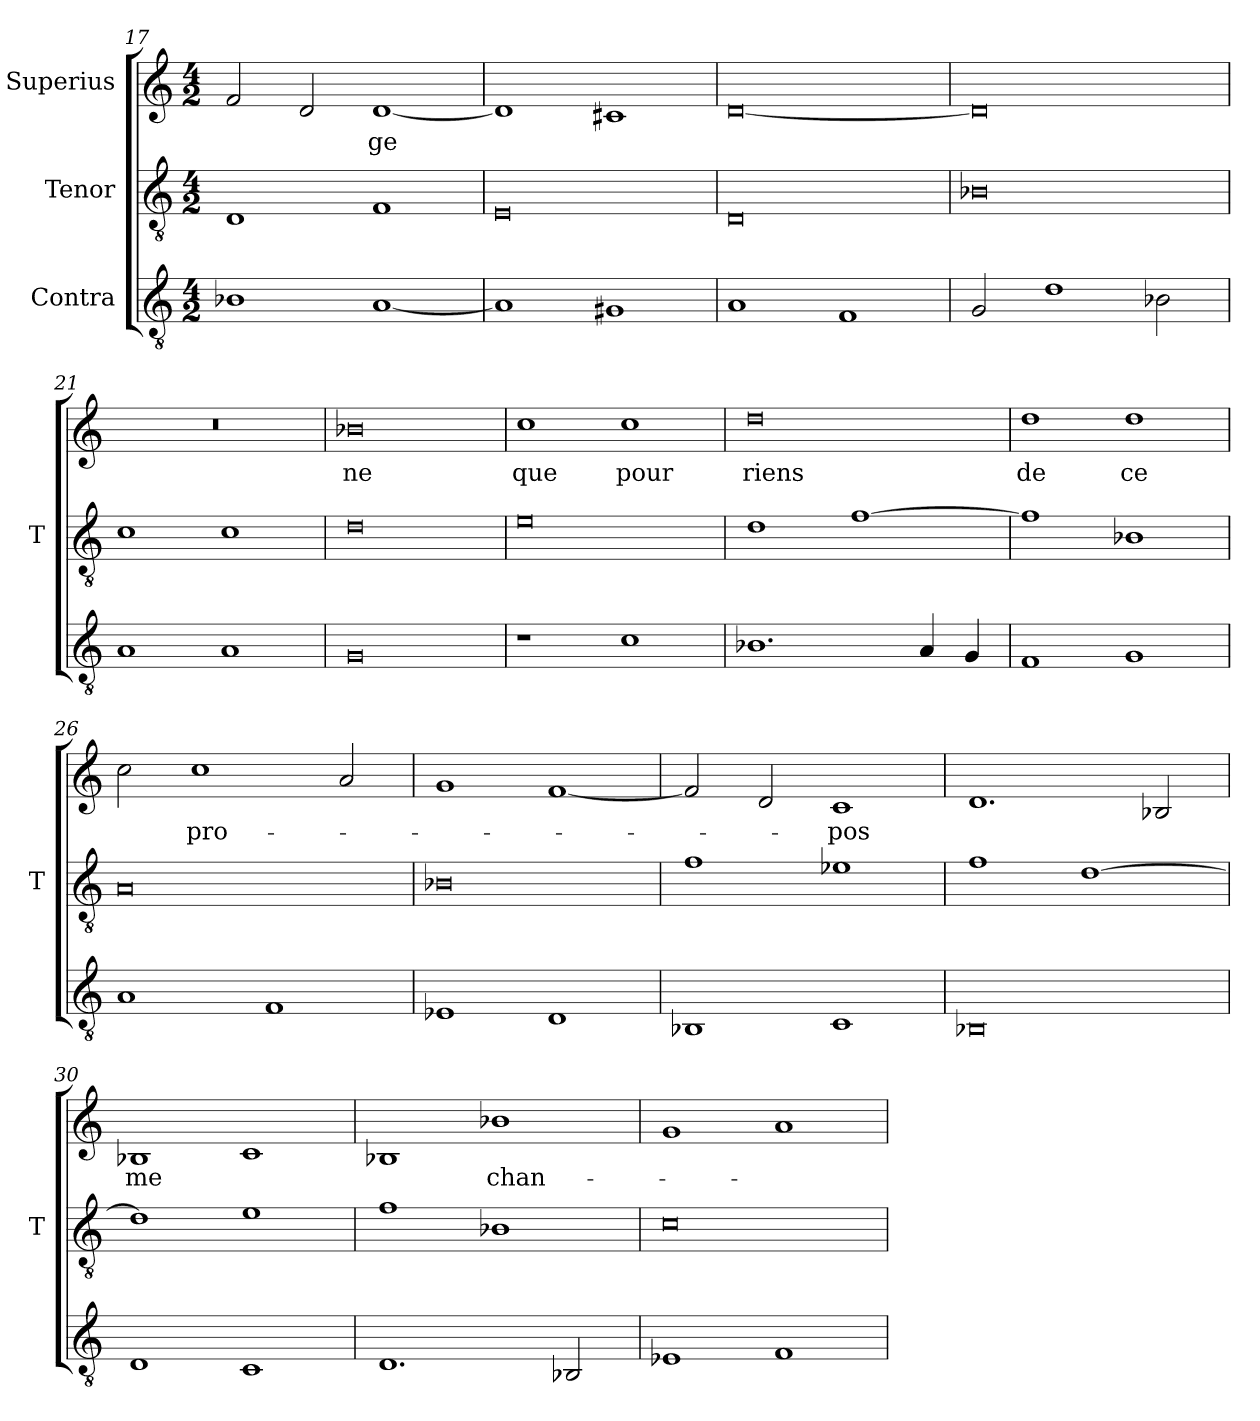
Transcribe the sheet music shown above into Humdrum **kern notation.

**kern	**kern	**kern	**text
*part3	*part2	*part1	*part1
*staff3	*staff2	*staff1	*staff1
*I"Contra	*I"Tenor	*I"Superius	*
*	*I'T	*	*
*clefGv2	*clefGv2	*clefG2	*
*M4/2	*M4/2	*M4/2	*
=17	=17	=17	=17
1B-X	1D	2f	.
.	.	2d	.
[1A	1F	[1d	-ge
=18	=18	=18	=18
1A]	0E	1d]	.
1G#X	.	1c#X	.
=19	=19	=19	=19
1A	0D	[0d	.
1F	.	.	.
=20	=20	=20	=20
2G	0B-X	0d]	.
1d	.	.	.
2B-X	.	.	.
=21	=21	=21	=21
1A	1c	0r	.
1A	1c	.	.
=22	=22	=22	=22
0G	0d	0b-X	-ne
=23	=23	=23	=23
1r	0e	1cc	-que
1c	.	1cc	-pour
=24	=24	=24	=24
1.B-X	1d	0dd	-riens
.	[1f	.	.
4A	.	.	.
4G	.	.	.
=25	=25	=25	=25
1F	1f]	1dd	-de
1G	1B-X	1dd	-ce
=26	=26	=26	=26
1A	0A	2cc	.
.	.	1cc	pro-
1F	.	.	.
.	.	2a	.
=27	=27	=27	=27
1E-X	0B-X	1g	.
1D	.	[1f	.
=28	=28	=28	=28
1BB-X	1f	2f]	.
.	.	2d	.
1C	1e-X	1c	-pos
=29	=29	=29	=29
0BB-X	1f	1.d	.
.	[1d	.	.
.	.	2B-X	.
=30	=30	=30	=30
1D	1d]	1B-X	-me
1C	1e	1c	.
=31	=31	=31	=31
1.D	1f	1B-X	.
.	1B-X	1b-X	chan-
2BB-X	.	.	.
=32	=32	=32	=32
1E-X	0c	1g	.
1F	.	1a	.
=	=	=	=
*-	*-	*-	*-
